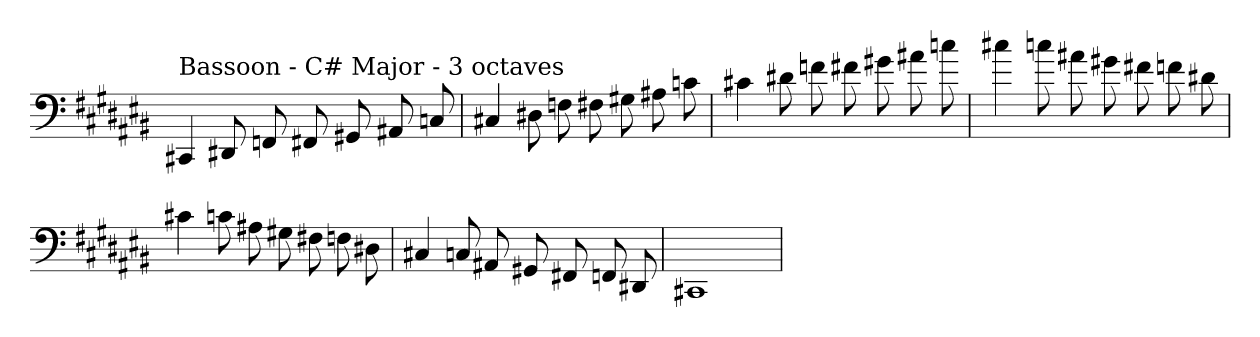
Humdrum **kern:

**kern
*part1
*staff1
*clefF4
*k[f#c#g#d#a#e#b#]
*C#:
=
!LO:TX:a:t=Bassoon - C# Major - 3 octaves
4CC#X
8DD#X
8FF
8FF#X
8GG#X
8AA#X
8C
=
4C#X
8D#X
8F
8F#X
8G#X
8A#X
8c
=
4c#X
8d#X
8f
8f#X
8g#X
8a#X
8cc
=
4cc#X
8cc
8a#X
8g#X
8f#X
8f
8d#X
=
4c#X
8c
8A#X
8G#X
8F#X
8F
8D#X
=
4C#X
8C
8AA#X
8GG#X
8FF#X
8FF
8DD#X
=
1CC#X
=
*-
